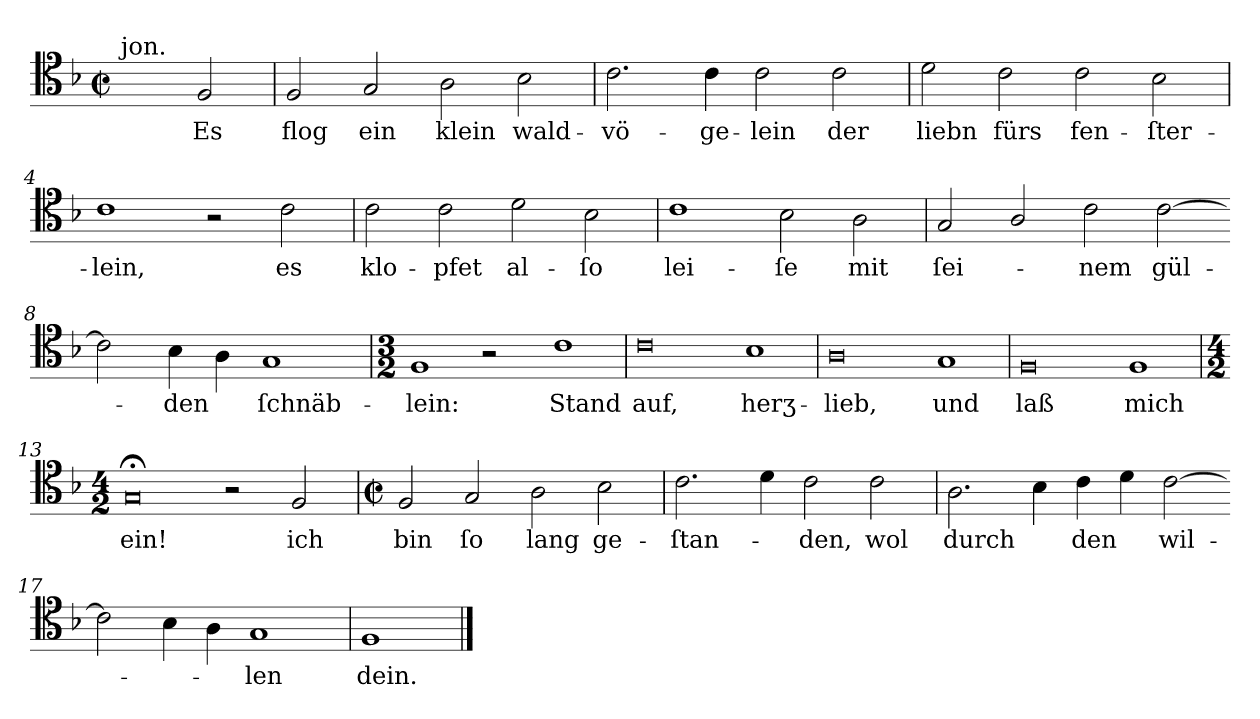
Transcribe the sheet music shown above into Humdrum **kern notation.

**kern	**text
*part1	*part1
*staff1	*staff1
*clefC4	*
*k[b-]	*
*F:ion	*
*M4/2	*
*met(c|)	*
=	=
!LO:TX:a:t=jon.	!
2ryy	.
2F	Es
=1	=1
2F	flog
2G	ein
2A	klein
2B-	wald-
=2	=2
2.c	-vö-
4c	-ge-
2c	lein
2c	der
=3	=3
2d	liebn
2c	fürs
2c	fen-
2B-	-ſter-
=4	=4
1c	-lein,
2r	.
2c	es
=5	=5
2c	klo-
2c	-pfet
2d	al-
2B-	-ſo
=6	=6
1c	lei-
2B-	-ſe
2A	mit
=7	=7
2G/	ſei-
2A/	.
2c	-nem
[2c	gül-
=8-	=8-
2c]	.
4B-	-den
4A	.
1G	ſchnäb-
=9	=9
*M3/2	*
!LO:N:vis=1	!
2F	-lein:
2r	.
!LO:N:vis=1	!
2c	Stand
=10	=10
!LO:N:vis=0	!
1c	auf,
!LO:N:vis=1	!
2B-	herʒ-
=11	=11
!LO:N:vis=0	!
1A	-lieb,
!LO:N:vis=1	!
2G	und
=12	=12
!LO:N:vis=0	!
1F	laß
!LO:N:vis=1	!
2F	mich
=13	=13
*M4/2	*
!LO:N:vis=0	!
1G;<	ein!
2r	.
2F	ich
=14	=14
*M4/2	*
*met(c|)	*
2F	bin
2G	ſo
2A	lang
2B-	ge-
=15	=15
2.c	-ſtan-
4d	.
2c	-den,
2c	wol
=16	=16
2.A	durch
4B-	.
4c	den
4d	.
[2c	wil-
=17-	=17-
2c]	.
4B-	.
4A	.
1G	-len
=18	=18
1F/	dein.
==	==
*-	*-
